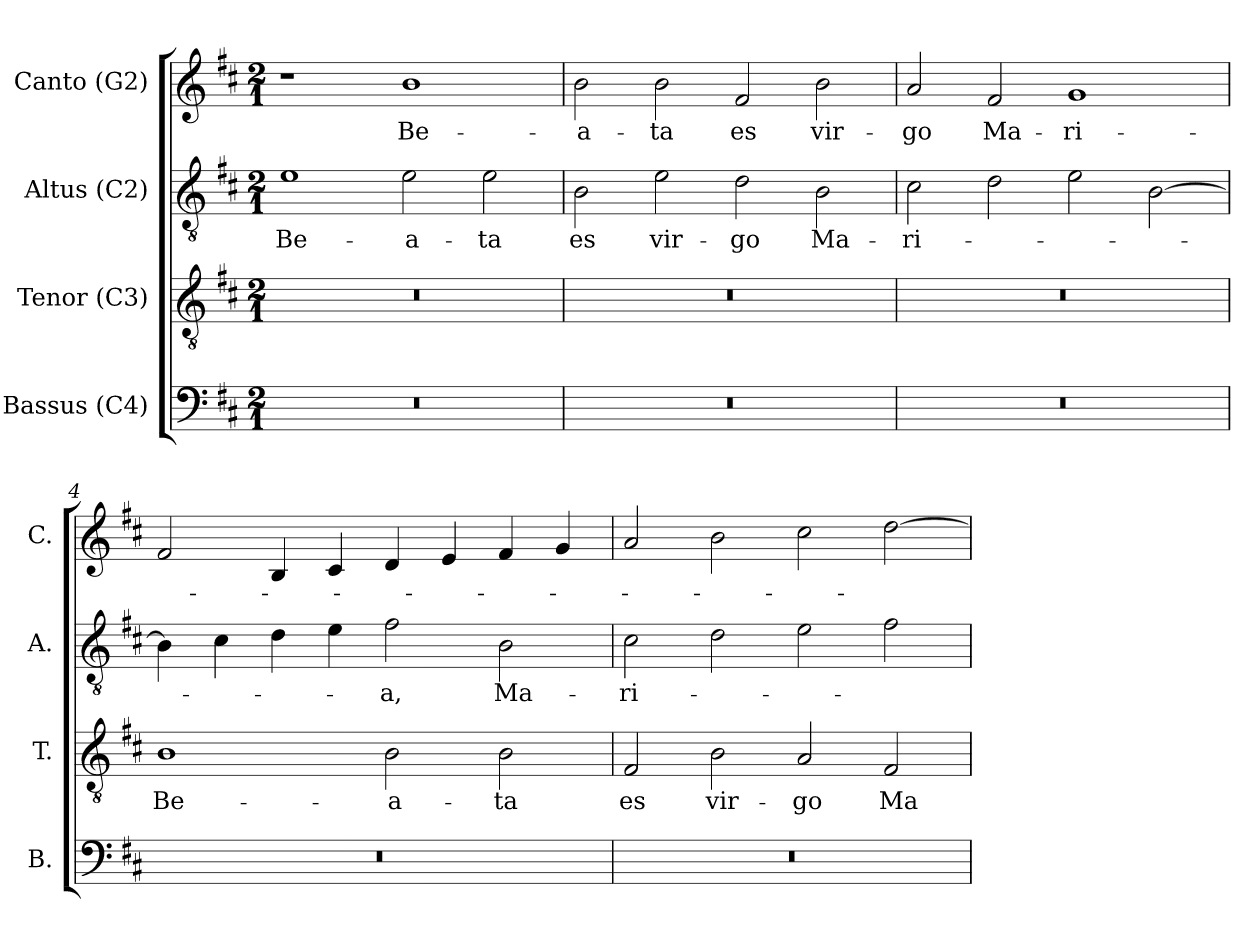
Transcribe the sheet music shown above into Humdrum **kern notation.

**kern	**kern	**text	**kern	**text	**kern	**text
*part4	*part3	*part3	*part2	*part2	*part1	*part1
*staff4	*staff3	*staff3	*staff2	*staff2	*staff1	*staff1
*I"Bassus (C4)	*I"Tenor (C3)	*	*I"Altus (C2)	*	*I"Canto (G2)	*
*I'B.	*I'T.	*	*I'A.	*	*I'C.	*
!!LO:PB:g=z
*clefF4	*clefGv2	*	*clefGv2	*	*clefG2	*
*	*ITrd7c12	*	*ITrd7c12	*	*	*
*k[f#c#]	*k[f#c#]	*	*k[f#c#]	*	*k[f#c#]	*
*D:	*D:	*	*D:	*	*D:	*
*M2/1	*M2/1	*	*M2/1	*	*M2/1	*
=1	=1	=1	=1	=1	=1	=1
!LO:N:vis=1	!LO:N:vis=1	!	!	!	!	!
!	!	!	!	!LO:LY:b:color=#000000	!	!
0r	0r	.	1Ei	Be-	1r	.
!	!	!	!	!LO:LY:b:color=#000000	!	!
!	!	!	!	!	!	!LO:LY:b:color=#000000
.	.	.	2Ei\	-a-	1bi	Be-
!	!	!	!	!LO:LY:b:color=#000000	!	!
.	.	.	2Ei\	-ta	.	.
=2	=2	=2	=2	=2	=2	=2
!LO:N:vis=1	!LO:N:vis=1	!	!	!	!	!
!	!	!	!	!LO:LY:b:color=#000000	!	!
!	!	!	!	!	!	!LO:LY:b:color=#000000
0r	0r	.	2BBi\	es	2bi\	-a-
!	!	!	!	!LO:LY:b:color=#000000	!	!
!	!	!	!	!	!	!LO:LY:b:color=#000000
.	.	.	2Ei\	vir-	2bi\	-ta
!	!	!	!	!LO:LY:b:color=#000000	!	!
!	!	!	!	!	!	!LO:LY:b:color=#000000
.	.	.	2Di\	-go	2f#i/	es
!	!	!	!	!LO:LY:b:color=#000000	!	!
!	!	!	!	!	!	!LO:LY:b:color=#000000
.	.	.	2BBi\	Ma-	2bi\	vir-
=3	=3	=3	=3	=3	=3	=3
!LO:N:vis=1	!LO:N:vis=1	!	!	!	!	!
!	!	!	!	!LO:LY:b:color=#000000	!	!
!	!	!	!	!	!	!LO:LY:b:color=#000000
0r	0r	.	2C#i\	-ri-	2ai/	-go
!	!	!	!	!	!	!LO:LY:b:color=#000000
.	.	.	2Di\	.	2f#i/	Ma-
!	!	!	!	!	!	!LO:LY:b:color=#000000
.	.	.	2Ei\	.	1gi	-ri-
.	.	.	[2BBi\	.	.	.
=4	=4	=4	=4	=4	=4	=4
!LO:N:vis=1	!	!	!	!	!	!
!	!	!LO:LY:b:color=#000000	!	!	!	!
0r	1BBi	Be-	4BBi\]	.	2f#i/	.
.	.	.	4C#i\	.	.	.
.	.	.	4Di\	.	4Bi/	.
.	.	.	4Ei\	.	4c#i/	.
!	!	!LO:LY:b:color=#000000	!	!	!	!
!	!	!	!	!LO:LY:b:color=#000000	!	!
.	2BBi\	-a-	2F#i\	-a,	4di/	.
.	.	.	.	.	4ei/	.
!	!	!LO:LY:b:color=#000000	!	!	!	!
!	!	!	!	!LO:LY:b:color=#000000	!	!
.	2BBi\	-ta	2BBi\	Ma-	4f#i/	.
.	.	.	.	.	4gi/	.
!!LO:LB:g=z
=5	=5	=5	=5	=5	=5	=5
!LO:N:vis=1	!	!	!	!	!	!
!	!	!LO:LY:b:color=#000000	!	!	!	!
!	!	!	!	!LO:LY:b:color=#000000	!	!
0r	2FF#i/	es	2C#i\	-ri-	2ai/	.
!	!	!LO:LY:b:color=#000000	!	!	!	!
.	2BBi\	vir-	2Di\	.	2bi\	.
!	!	!LO:LY:b:color=#000000	!	!	!	!
.	2AAi/	-go	2Ei\	.	2cc#i\	.
!	!	!LO:LY:b:color=#000000	!	!	!	!
.	2FF#i/	Ma-	2F#i\	.	[2ddi\	.
=	=	=	=	=	=	=
*-	*-	*-	*-	*-	*-	*-
